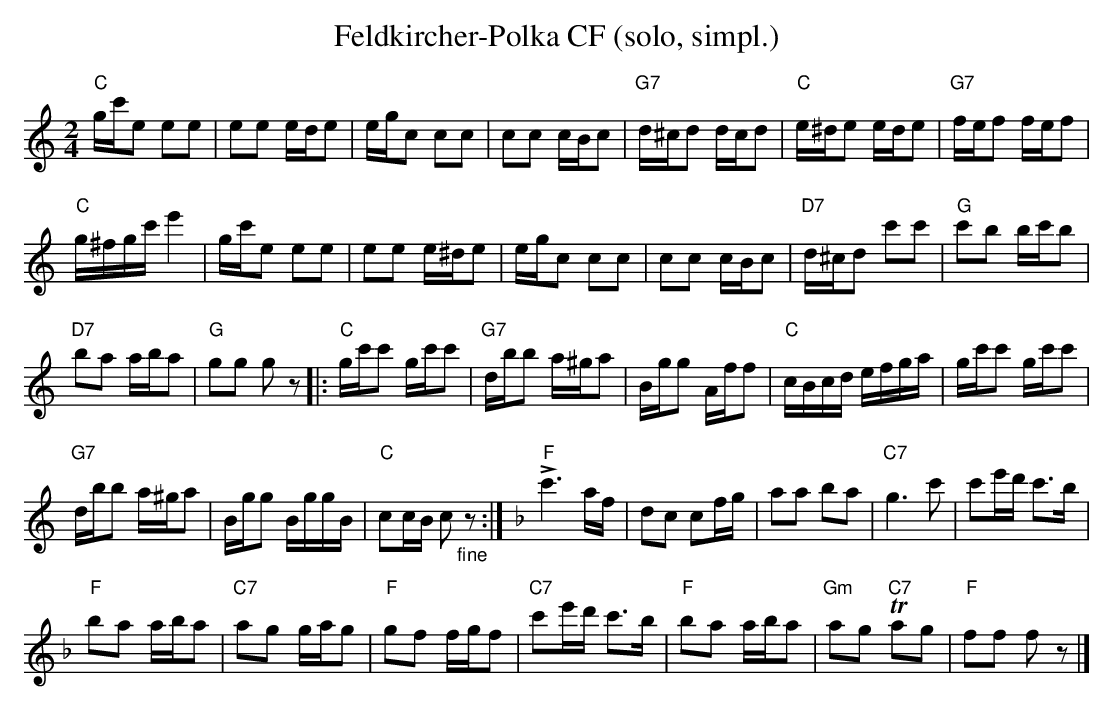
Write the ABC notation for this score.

X:1
T: Feldkircher-Polka CF (solo, simpl.)
M:2/4
L:1/16
K:C
"C"gc'e2 e2e2 | e2e2 ede2 | egc2 c2c2 | c2c2 cBc2 | "G7"d^cd2 dcd2 |  "C"e^de2 ede2 | "G7"fef2 fef2 |
"C"g^fgc' e'4 | gc'e2 e2e2 | e2e2 e^de2 | egc2 c2c2 | c2c2 cBc2 | "D7"d^cd2 c'2c'2 | "G"c'2b2 bc'b2 |
"D7"b2a2 aba2 | "G"g2g2 g2z2 |: "C"gc'c'2 gc'c'2 | "G7"dbb2 a^ga2 | Bgg2 Aff2 | "C"cBcd efga | gc'c'2 gc'c'2 |
"G7"dbb2 a^ga2 | Bgg2 BggB | "C"c2cB c2"_fine"z2 :| [K:F] "F"!>!c'6af | d2c2 c2fg | a2a2 b2a2 | "C7"g6c'2 |  c'2e'd' c'3b |
"F"b2a2 aba2 | "C7"a2g2 gag2 |  "F"g2f2 fgf2 | "C7"c'2e'd' c'3b | "F"b2a2 aba2 | "Gm"a2g2 "C7"Ta2g2 | "F"f2f2 f2z2 |]
